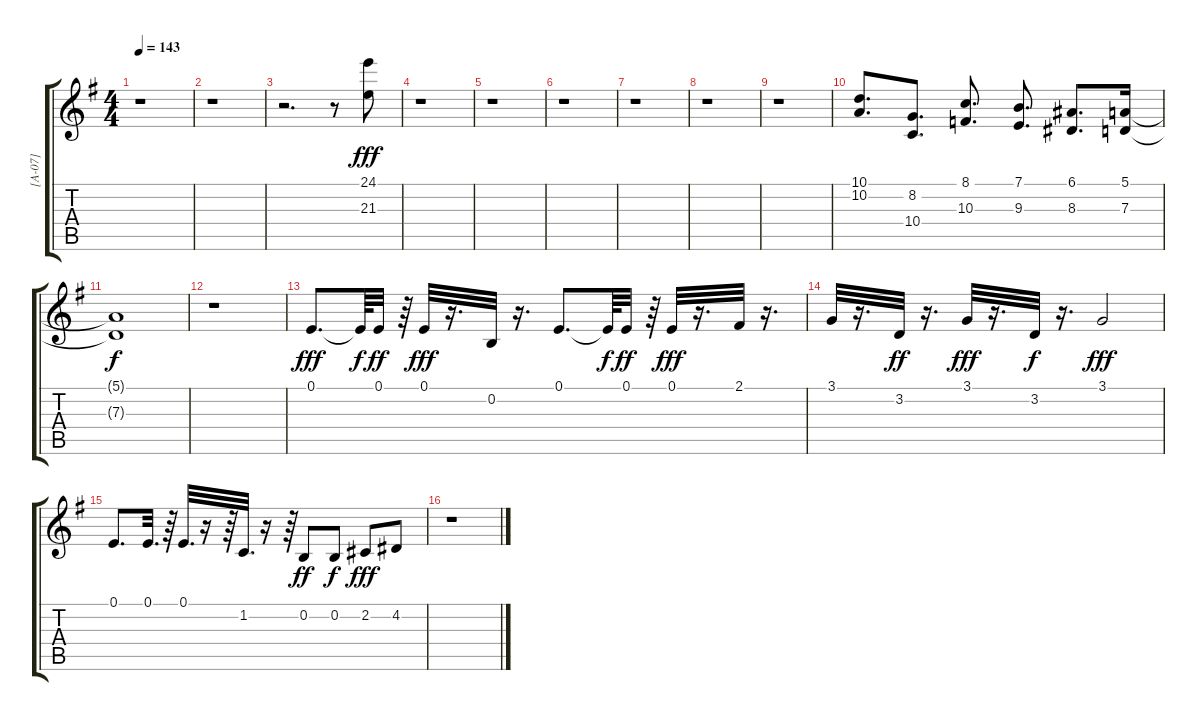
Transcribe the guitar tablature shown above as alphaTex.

\track ("[A-07] " "[A-07] ") {instrument stringensemble1}
\staff {score tabs}
\tuning (E4 B3 G3 D3 A2 E2) {hide}
\ts (4 4)
\tempo 143
\clef g2
\ks g
r.1{dy mf} |
r.1 |
r.2{d} r.8 (24.1 21.3).8{dy fff volume 12 balance 2} |
r.1 |
r.1 |
r.1 |
r.1 |
r.1 |
r.1 |
(10.1 10.2).8{d volume 10 balance 6} (8.2 10.4).8{d} (8.1 10.3).8{d} (7.1 9.3).8{d} (6.1 8.3).8{d} (5.1 7.3).16 |
(5.1{t} 7.3{t}).1{dy f} |
r.1 |
0.1.8{d dy fff volume 11 balance 6} 0.1{t}.64{dy f} 0.1.32{dy ff} r.64 0.1.32{dy fff} r.16{d} 0.2.32 r.16{d} 0.1.8{d} 0.1{t}.64{dy f} 0.1.32{dy ff} r.64 0.1.32{dy fff} r.16{d} 2.1.32 r.16{d} |
3.1.32 r.16{d} 3.2.32{dy ff} r.16{d} 3.1.32{dy fff} r.16{d} 3.2.32{dy f} r.16{d} 3.1.2{dy fff} |
0.1.8{d} 0.1.32{d} r.64 0.1.32{d} r.16 r.64 1.2.32{d} r.16 r.64 0.2.8{dy ff} 0.2.8{dy f} 2.2.8{dy fff} 4.2.8 |
r.1
